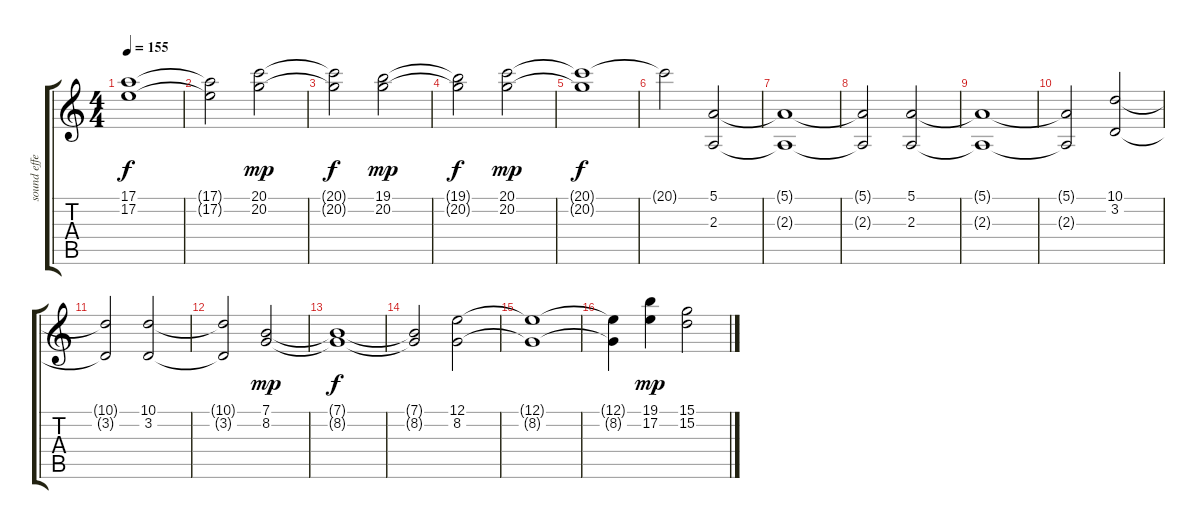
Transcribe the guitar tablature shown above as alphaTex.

\track ("sound effect" "sound effe") {instrument fx7echoes}
\staff {score tabs}
\tuning (E4 B3 G3 D3 A2 E2) {hide}
\ts (4 4)
\tempo 155
\clef g2
\ks c
(17.1{t} 17.2{t}).1{dy f} |
(17.1{t} 17.2{t}).2 (20.1 20.2).2{dy mp} |
(20.1{t} 20.2{t}).2{dy f} (19.1 20.2).2{dy mp} |
(19.1{t} 20.2{t}).2{dy f} (20.1 20.2).2{dy mp} |
(20.1{t} 20.2{t}).1{dy f} |
20.1{t}.2 (5.1 2.3).2 |
(5.1{t} 2.3{t}).1 |
(5.1{t} 2.3{t}).2 (5.1 2.3).2 |
(5.1{t} 2.3{t}).1 |
(5.1{t} 2.3{t}).2 (10.1 3.2).2 |
(10.1{t} 3.2{t}).2 (10.1 3.2).2 |
(10.1{t} 3.2{t}).2 (7.1 8.2).2{dy mp} |
(7.1{t} 8.2{t}).1{dy f} |
(7.1{t} 8.2{t}).2 (12.1 8.2).2 |
(12.1{t} 8.2{t}).1 |
(12.1{t} 8.2{t}).4 (19.1 17.2).4{dy mp} (15.1 15.2).2
